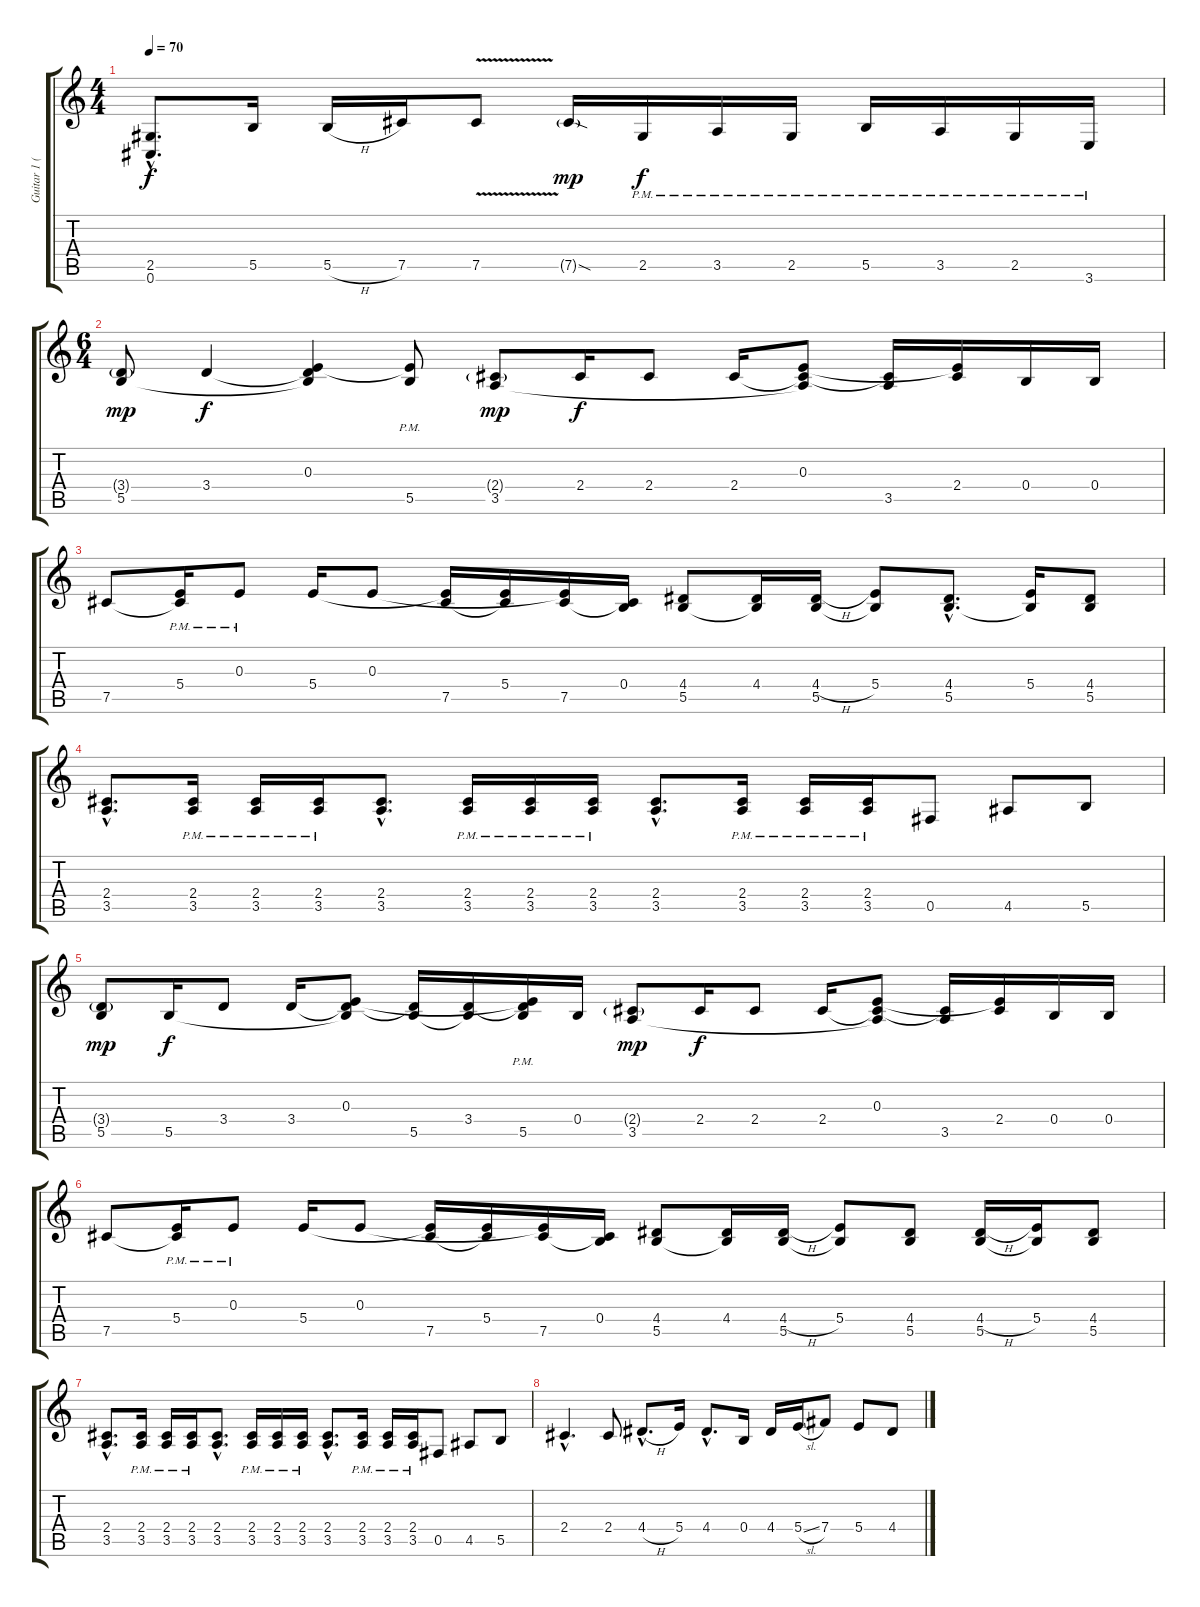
\track ("Guitar 1 (Distortion)" "Guitar 1 (") {instrument distortionguitar}
\staff {score tabs}
\tuning (Db4 Ab3 E3 B2 Gb2 Db2) {hide}
\ts (4 4)
\tempo 70
\clef g2
\ks c
(2.5{hac} 0.6{hac}).8{d dy f} 5.5.16 5.5{h}.16 7.5.16 7.5{v}.8 7.5{sod g}.16{dy mp} 2.5{pm}.16{dy f} 3.5{pm}.16 2.5{pm}.16 5.5{pm}.16 3.5{pm}.16 2.5{pm}.16 3.6{pm}.16 |
\ts (6 4)
(3.4{g} 5.5).8{dy mp} 3.4.4{dy f} (0.3 3.4{t} 5.5{t}).4 (0.3{t} 5.5{pm}).8 (2.4{g} 3.5).8{dy mp} 2.4.16{dy f} 2.4.8 2.4.16 (0.3 2.4{t} 3.5{t}).8 (2.4{t} 3.5).16 (0.3{t} 2.4).16 0.4.16 0.4.16 |
7.5.8 (5.4{pm} 7.5{t}).16 0.3{pm}.8 5.4.16 0.3.8 (5.4{t} 7.5).16 (5.4 7.5{t}).16 (0.3{t} 7.5).16 (0.4 7.5{t}).16 (4.4 5.5).8 (4.4 5.5{t}).16 (4.4{h} 5.5).16 (5.4 5.5{t}).8 (4.4{hac} 5.5{hac}).8{d} (5.4 5.5{t}).16 (4.4 5.5).8 |
(2.4{hac} 3.5{hac}).8{d} (2.4{pm} 3.5{pm}).16 (2.4{pm} 3.5{pm}).16 (2.4{pm} 3.5{pm}).16 (2.4{hac} 3.5{hac}).8{d} (2.4{pm} 3.5{pm}).16 (2.4{pm} 3.5{pm}).16 (2.4{pm} 3.5{pm}).16 (2.4{hac} 3.5{hac}).8{d} (2.4{pm} 3.5{pm}).16 (2.4{pm} 3.5{pm}).16 (2.4{pm} 3.5{pm}).16 0.5.8 4.5.8 5.5.8 |
(3.4{g} 5.5).8{dy mp} 5.5.16{dy f} 3.4.8 3.4.16 (0.3 3.4{t} 5.5{t}).8 (3.4{t} 5.5).16 (3.4 5.5{t}).16 (0.3{t} 3.4{t} 5.5{pm}).16 0.4.16 (2.4{g} 3.5).8{dy mp} 2.4.16{dy f} 2.4.8 2.4.16 (0.3 2.4{t} 3.5{t}).8 (2.4{t} 3.5).16 (0.3{t} 2.4).16 0.4.16 0.4.16 |
7.5.8 (5.4{pm} 7.5{t}).16 0.3{pm}.8 5.4.16 0.3.8 (5.4{t} 7.5).16 (5.4 7.5{t}).16 (0.3{t} 7.5).16 (0.4 7.5{t}).16 (4.4 5.5).8 (4.4 5.5{t}).16 (4.4{h} 5.5).16 (5.4 5.5{t}).8 (4.4 5.5).8 (4.4{h} 5.5).16 (5.4 5.5{t}).16 (4.4 5.5).8 |
(2.4{hac} 3.5{hac}).8{d} (2.4{pm} 3.5{pm}).16 (2.4{pm} 3.5{pm}).16 (2.4{pm} 3.5{pm}).16 (2.4{hac} 3.5{hac}).8{d} (2.4{pm} 3.5{pm}).16 (2.4{pm} 3.5{pm}).16 (2.4{pm} 3.5{pm}).16 (2.4{hac} 3.5{hac}).8{d} (2.4{pm} 3.5{pm}).16 (2.4{pm} 3.5{pm}).16 (2.4{pm} 3.5{pm}).16 0.5.8 4.5.8 5.5.8 |
2.4{hac}.4{d} 2.4.8 4.4{h hac}.8{d} 5.4.16 4.4{hac}.8{d} 0.4.16 4.4.16 5.4{sl}.16 7.4.8 5.4.8 4.4.8
